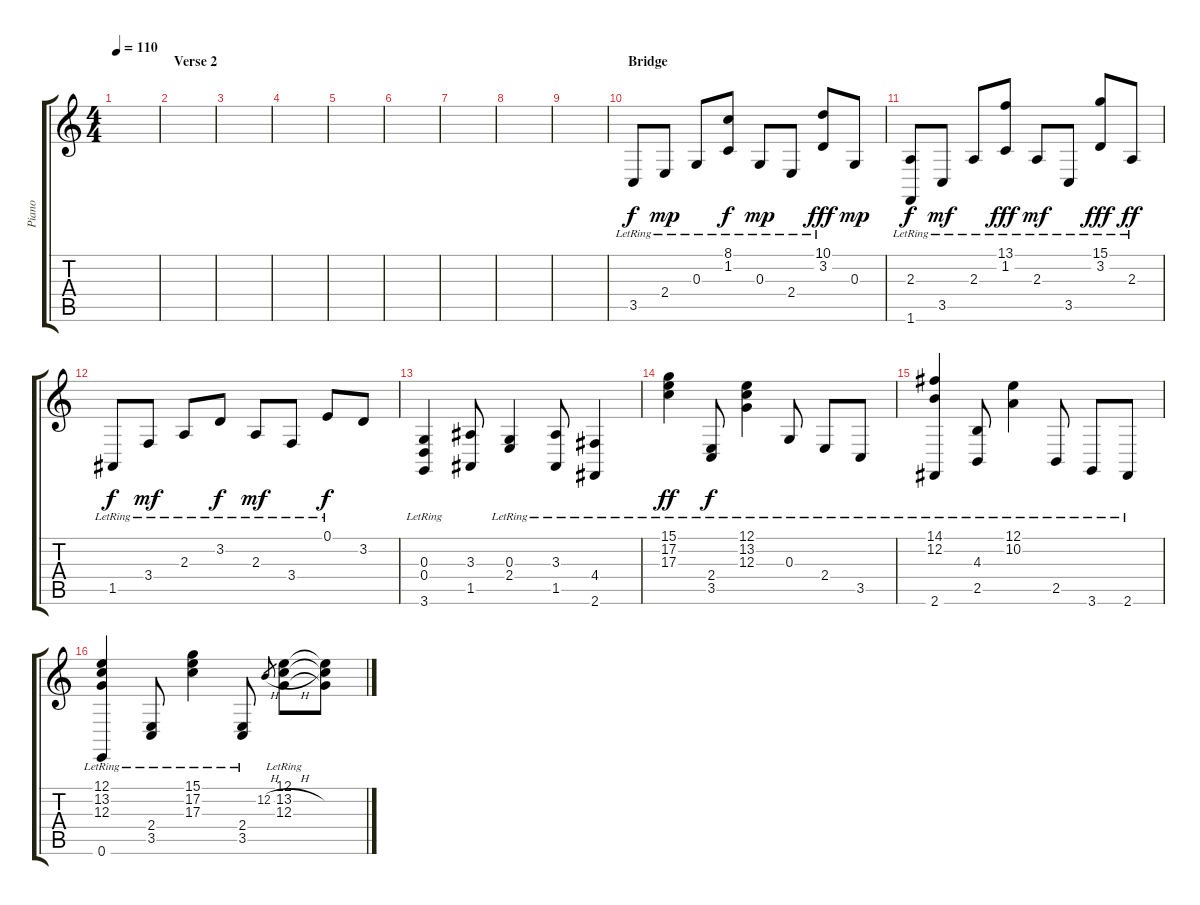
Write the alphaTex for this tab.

\track ("Piano" "Piano") {instrument acousticgrandpiano}
\staff {score tabs}
\tuning (E4 B3 G3 D3 A2 E2) {hide}
\ts (4 4)
\tempo 110
\clef g2
\ks c
|
\section ("" "Verse 2")
|
|
|
|
|
|
|
|
\section ("" "Bridge")
3.5{lr}.8{volume 11} 2.4{lr}.8{dy mp} 0.3{lr}.8 (8.1 1.2{lr}).8{dy f} 0.3{lr}.8{dy mp} 2.4{lr}.8 (10.1 3.2{lr}).8{dy fff} 0.3.8{dy mp} |
(2.3{lr} 1.6{lr}).8{dy f} 3.5{lr}.8{dy mf} 2.3{lr}.8 (13.1 1.2{lr}).8{dy fff} 2.3{lr}.8{dy mf} 3.5{lr}.8 (15.1 3.2{lr}).8{dy fff} 2.3{lr}.8{dy ff} |
1.5{lr}.8{dy f} 3.4{lr}.8{dy mf} 2.3{lr}.8{volume 14} 3.2{lr}.8{dy f} 2.3{lr}.8{dy mf} 3.4{lr}.8 0.1{lr}.8{dy f} 3.2.8 |
(0.3{lr} 0.4{lr} 3.6{lr}).4 (3.3 1.5).8 (0.3{lr} 2.4{lr}).4 (3.3{lr} 1.5{lr}).8 (4.4{lr} 2.6{lr}).4 |
(15.1{lr} 17.2{lr} 17.3{lr}).4{dy ff} (2.4{lr} 3.5).8{dy f} (12.1{lr} 13.2{lr} 12.3{lr}).4 0.3{lr}.8 2.4{lr}.8 3.5{lr}.8 |
(14.1{lr} 12.2{lr} 2.6).4 (4.3{lr} 2.5{lr}).8 (12.1{lr} 10.2{lr}).4 2.5{lr}.8 3.6{lr}.8 2.6{lr}.8 |
(12.1{lr} 13.2{lr} 12.3{lr} 0.6).4 (2.4{lr} 3.5{lr}).8 (15.1{lr} 17.2{lr} 17.3{lr}).4 (2.4{lr} 3.5{lr}).8 12.2{h}.8{gr} (12.1{lr} 13.2{h} 12.3{lr}).8 (12.1{t} 13.2{t} 12.3{t}).8
